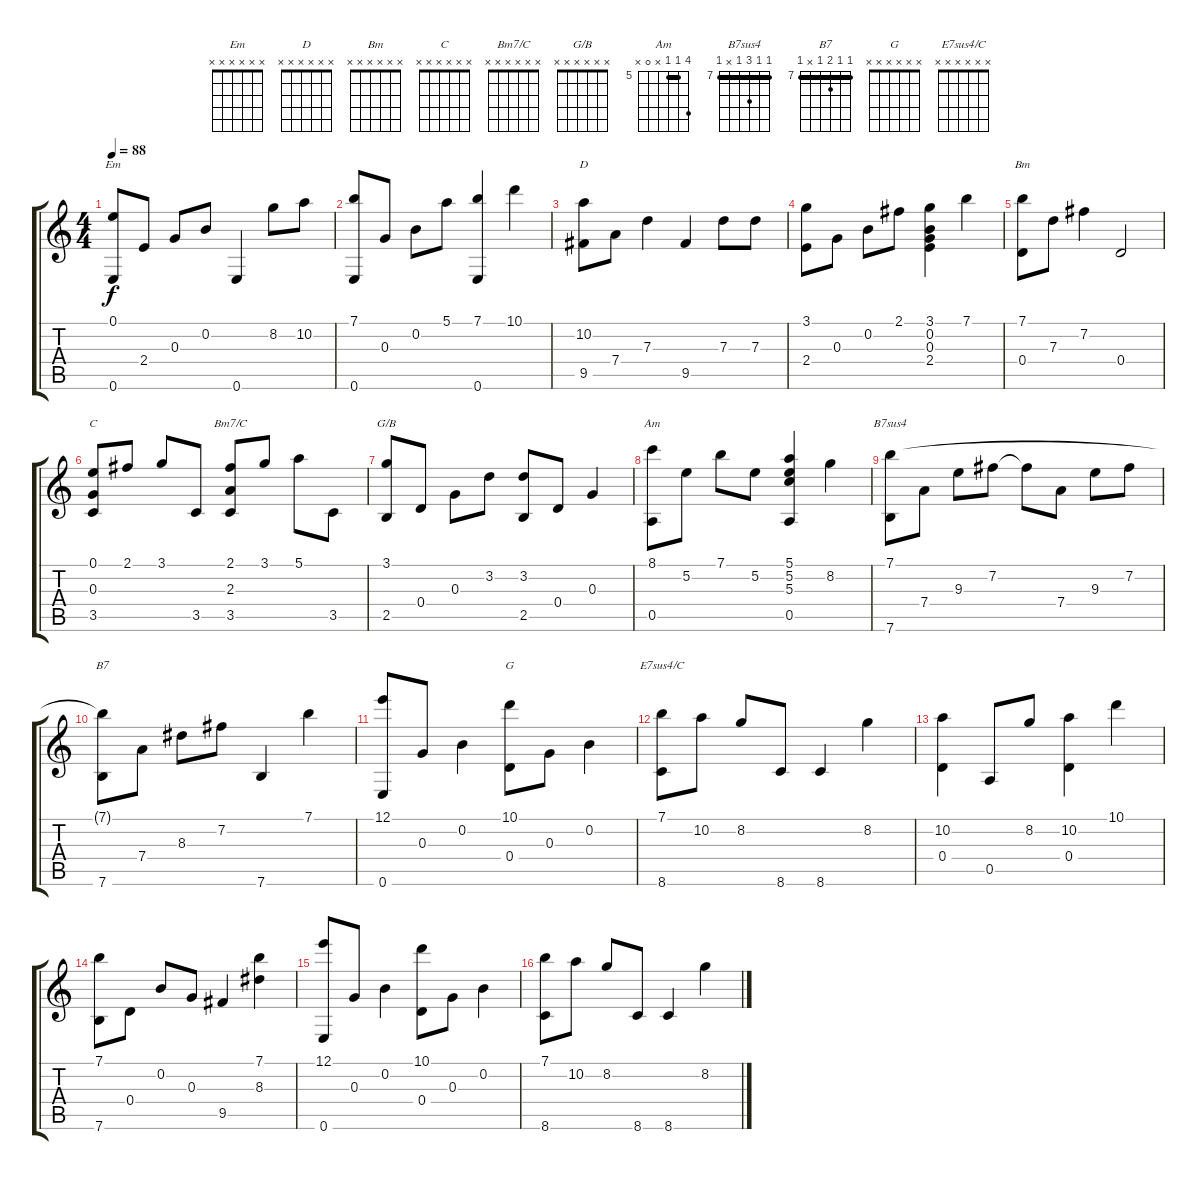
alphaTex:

\track "" {instrument acousticguitarnylon}
\staff {score tabs}
\tuning (E4 B3 G3 D3 A2 E2) {hide}
\chord ("Em" x x x x x x)
\chord ("D" x x x x x x)
\chord ("Bm" x x x x x x)
\chord ("C" x x x x x x)
\chord ("Bm7/C" x x x x x x)
\chord ("G/B" x x x x x x)
\chord ("Am" 8 5 5 x 0 x) {firstfret 5 barre 5}
\chord ("B7sus4" 7 7 9 7 x 7) {firstfret 7 barre 7}
\chord ("B7" 7 7 8 7 x 7) {firstfret 7 barre 7}
\chord ("G" x x x x x x)
\chord ("E7sus4/C" x x x x x x)
\ts (4 4)
\tempo 88
\clef g2
\ks c
(0.1 0.6).8{ch "Em" dy f} 2.4.8 0.3.8 0.2.8 0.6.4 8.2.8 10.2.8 |
(7.1 0.6).8 0.3.8 0.2.8 5.1.8 (7.1 0.6).4 10.1.4 |
(10.2 9.5).8{ch "D"} 7.4.8 7.3.4 9.5.4 7.3.8 7.3.8 |
(3.1 2.4).8 0.3.8 0.2.8 2.1.8 (3.1 0.2 0.3 2.4).4 7.1.4 |
(7.1 0.4).8{ch "Bm"} 7.3.8 7.2.4 0.4.2 |
(0.1 0.3 3.5).8{ch "C"} 2.1.8 3.1.8 3.5.8 (2.1 2.3 3.5).8{ch "Bm7/C"} 3.1.8 5.1.8 3.5.8 |
(3.1 2.5).8{ch "G/B"} 0.4.8 0.3.8 3.2.8 (3.2 2.5).8 0.4.8 0.3.4 |
(8.1 0.5).8{ch "Am"} 5.2.8 7.1.8 5.2.8 (5.1 5.2 5.3 0.5).4 8.2.4 |
(7.1 7.6).8{ch "B7sus4"} 7.4.8 9.3.8 7.2.8 7.2{t}.8 7.4.8 9.3.8 7.2.8 |
(7.1{t} 7.6).8{ch "B7"} 7.4.8 8.3.8 7.2.8 7.6.4 7.1.4 |
(12.1 0.6).8 0.3.8 0.2.4 (10.1 0.4).8{ch "G"} 0.3.8 0.2.4 |
(7.1 8.6).8{ch "E7sus4/C"} 10.2.8 8.2.8 8.6.8 8.6.4 8.2.4 |
(10.2 0.4).4 0.5.8 8.2.8 (10.2 0.4).4 10.1.4 |
(7.1 7.6).8 0.4.8 0.2.8 0.3.8 9.5.4 (7.1 8.3).4 |
(12.1 0.6).8 0.3.8 0.2.4 (10.1 0.4).8 0.3.8 0.2.4 |
(7.1 8.6).8 10.2.8 8.2.8 8.6.8 8.6.4 8.2.4
